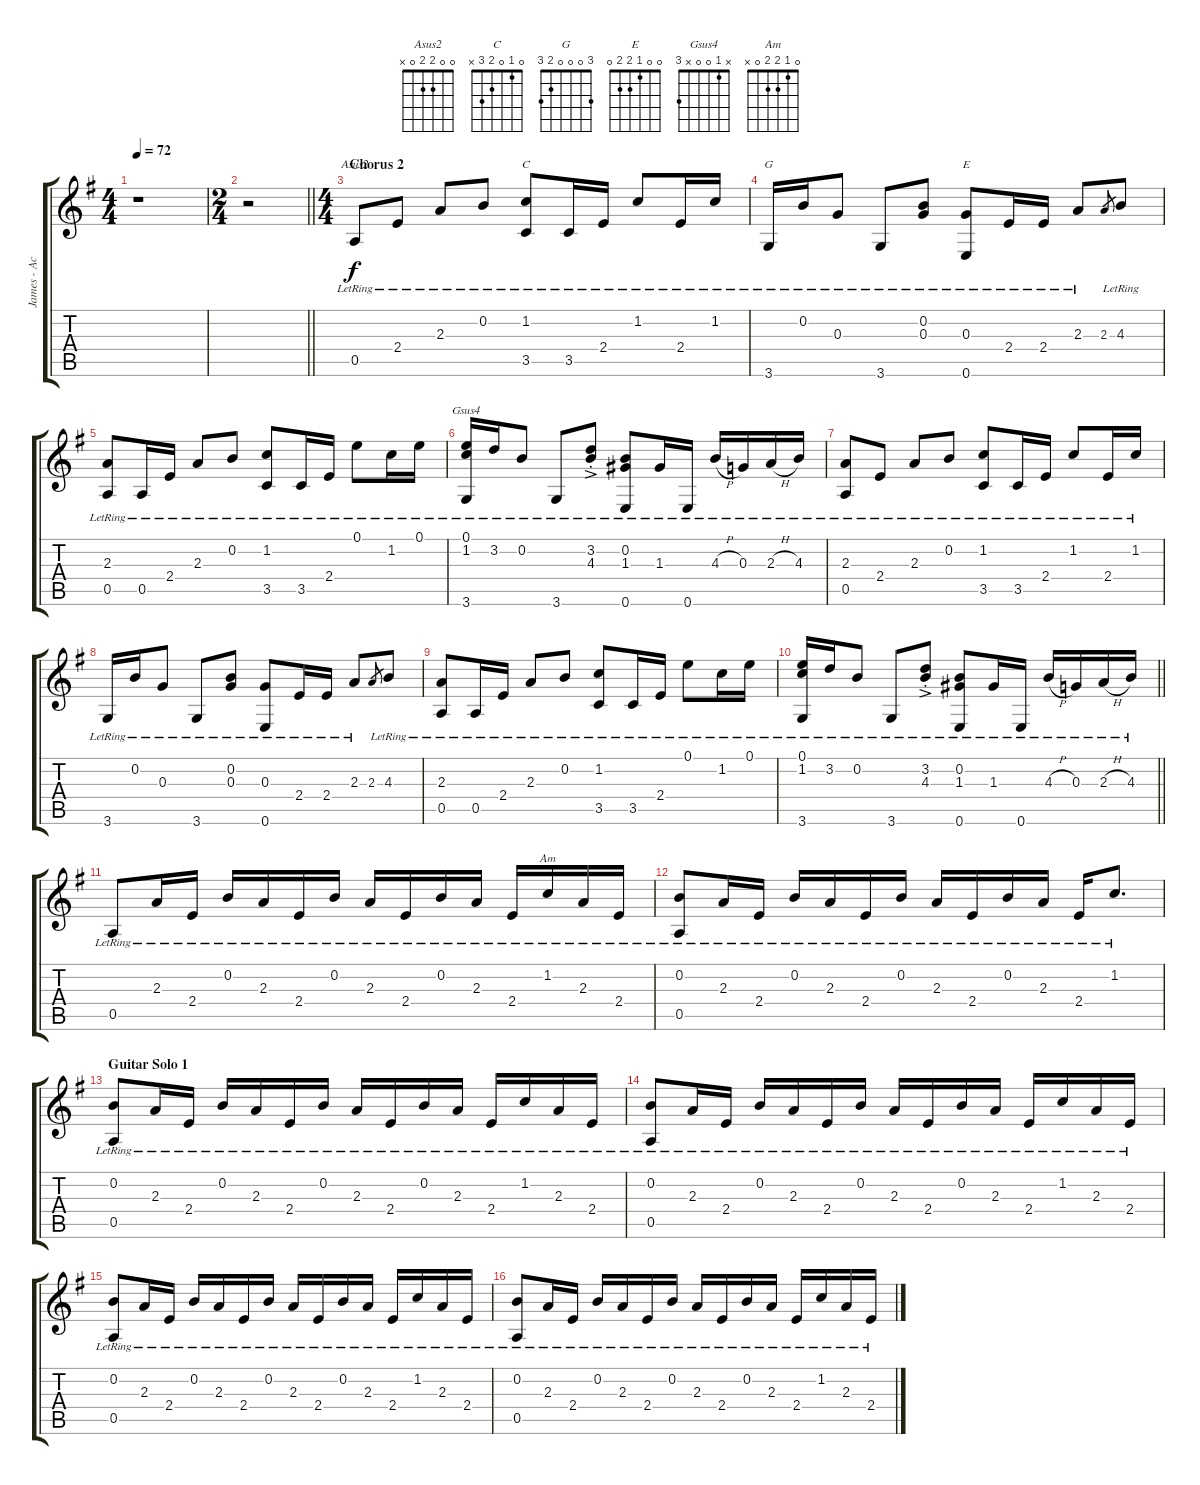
\track ("James - Acoustic L" "James - Ac") {instrument acousticguitarnylon}
\staff {score tabs}
\tuning (E4 B3 G3 D3 A2 E2) {hide}
\chord ("Asus2" 0 0 2 2 0 x)
\chord ("C" 0 1 0 2 3 x)
\chord ("G" 3 0 0 0 2 3)
\chord ("E" 0 0 1 2 2 0)
\chord ("Gsus4" x 1 0 0 x 3)
\chord ("Am" 0 1 2 2 0 x)
\ts (4 4)
\tempo 72
\clef g2
\ks eminor
r.1{dy f} |
\ts (2 4)
\barLineRight lightlight
r.2 |
\ts (4 4)
\section ("" "Chorus 2")
0.5{lr}.8{ch "Asus2"} 2.4{lr}.8 2.3{lr}.8 0.2{lr}.8 (1.2{lr} 3.5{lr}).8{ch "C"} 3.5{lr}.16 2.4{lr}.16 1.2{lr}.8 2.4{lr}.16 1.2{lr}.16 |
3.6{lr}.16{ch "G"} 0.2{lr}.16 0.3{lr}.8 3.6{lr}.8 (0.2 0.3{lr}).8 (0.3 0.6{lr}).8{ch "E"} 2.4{lr}.16 2.4{lr}.16 2.3{lr}.8 2.3.8{gr} 4.3{lr}.8 |
(2.3{lr} 0.5{lr}).8 0.5{lr}.16 2.4{lr}.16 2.3{lr}.8 0.2{lr}.8 (1.2{lr} 3.5{lr}).8 3.5{lr}.16 2.4{lr}.16 0.1{lr}.8 1.2{lr}.16 0.1{lr}.16 |
(0.1 1.2{lr} 3.6{lr}).16{ch "Gsus4"} 3.2{lr}.16 0.2{lr}.8 3.6{lr}.8 (3.2{ac st} 4.3{lr}).8 (0.2 1.3{lr} 0.6{lr}).8 1.3{lr}.16 0.6{lr}.16 4.3{h lr}.16 0.3{lr}.16 2.3{h lr}.16 4.3{lr}.16 |
(2.3{lr} 0.5{lr}).8 2.4{lr}.8 2.3{lr}.8 0.2{lr}.8 (1.2{lr} 3.5{lr}).8 3.5{lr}.16 2.4{lr}.16 1.2{lr}.8 2.4{lr}.16 1.2{lr}.16 |
3.6{lr}.16 0.2{lr}.16 0.3{lr}.8 3.6{lr}.8 (0.2 0.3{lr}).8 (0.3 0.6{lr}).8 2.4{lr}.16 2.4{lr}.16 2.3{lr}.8 2.3.8{gr} 4.3{lr}.8 |
(2.3{lr} 0.5{lr}).8 0.5{lr}.16 2.4{lr}.16 2.3{lr}.8 0.2{lr}.8 (1.2{lr} 3.5{lr}).8 3.5{lr}.16 2.4{lr}.16 0.1{lr}.8 1.2{lr}.16 0.1{lr}.16 |
\barLineRight lightlight
(0.1 1.2{lr} 3.6{lr}).16 3.2{lr}.16 0.2{lr}.8 3.6{lr}.8 (3.2{ac st} 4.3{lr}).8 (0.2 1.3{lr} 0.6{lr}).8 1.3{lr}.16 0.6{lr}.16 4.3{h lr}.16 0.3{lr}.16 2.3{h lr}.16 4.3{lr}.16 |
0.5{lr}.8 2.3{lr}.16 2.4{lr}.16 0.2{lr}.16 2.3{lr}.16 2.4{lr}.16 0.2{lr}.16 2.3{lr}.16 2.4{lr}.16 0.2{lr}.16 2.3{lr}.16 2.4{lr}.16 1.2{lr}.16{ch "Am"} 2.3{lr}.16 2.4{lr}.16 |
(0.2{lr} 0.5{lr}).8 2.3{lr}.16 2.4{lr}.16 0.2{lr}.16 2.3{lr}.16 2.4{lr}.16 0.2{lr}.16 2.3{lr}.16 2.4{lr}.16 0.2{lr}.16 2.3{lr}.16 2.4{lr}.16 1.2{lr}.8{d} |
\section ("" "Guitar Solo 1")
(0.2{lr} 0.5{lr}).8 2.3{lr}.16 2.4{lr}.16 0.2{lr}.16 2.3{lr}.16 2.4{lr}.16 0.2{lr}.16 2.3{lr}.16 2.4{lr}.16 0.2{lr}.16 2.3{lr}.16 2.4{lr}.16 1.2{lr}.16 2.3{lr}.16 2.4{lr}.16 |
(0.2{lr} 0.5{lr}).8 2.3{lr}.16 2.4{lr}.16 0.2{lr}.16 2.3{lr}.16 2.4{lr}.16 0.2{lr}.16 2.3{lr}.16 2.4{lr}.16 0.2{lr}.16 2.3{lr}.16 2.4{lr}.16 1.2{lr}.16 2.3{lr}.16 2.4{lr}.16 |
(0.2{lr} 0.5{lr}).8 2.3{lr}.16 2.4{lr}.16 0.2{lr}.16 2.3{lr}.16 2.4{lr}.16 0.2{lr}.16 2.3{lr}.16 2.4{lr}.16 0.2{lr}.16 2.3{lr}.16 2.4{lr}.16 1.2{lr}.16 2.3{lr}.16 2.4{lr}.16 |
(0.2{lr} 0.5{lr}).8 2.3{lr}.16 2.4{lr}.16 0.2{lr}.16 2.3{lr}.16 2.4{lr}.16 0.2{lr}.16 2.3{lr}.16 2.4{lr}.16 0.2{lr}.16 2.3{lr}.16 2.4{lr}.16 1.2{lr}.16 2.3{lr}.16 2.4{lr}.16
